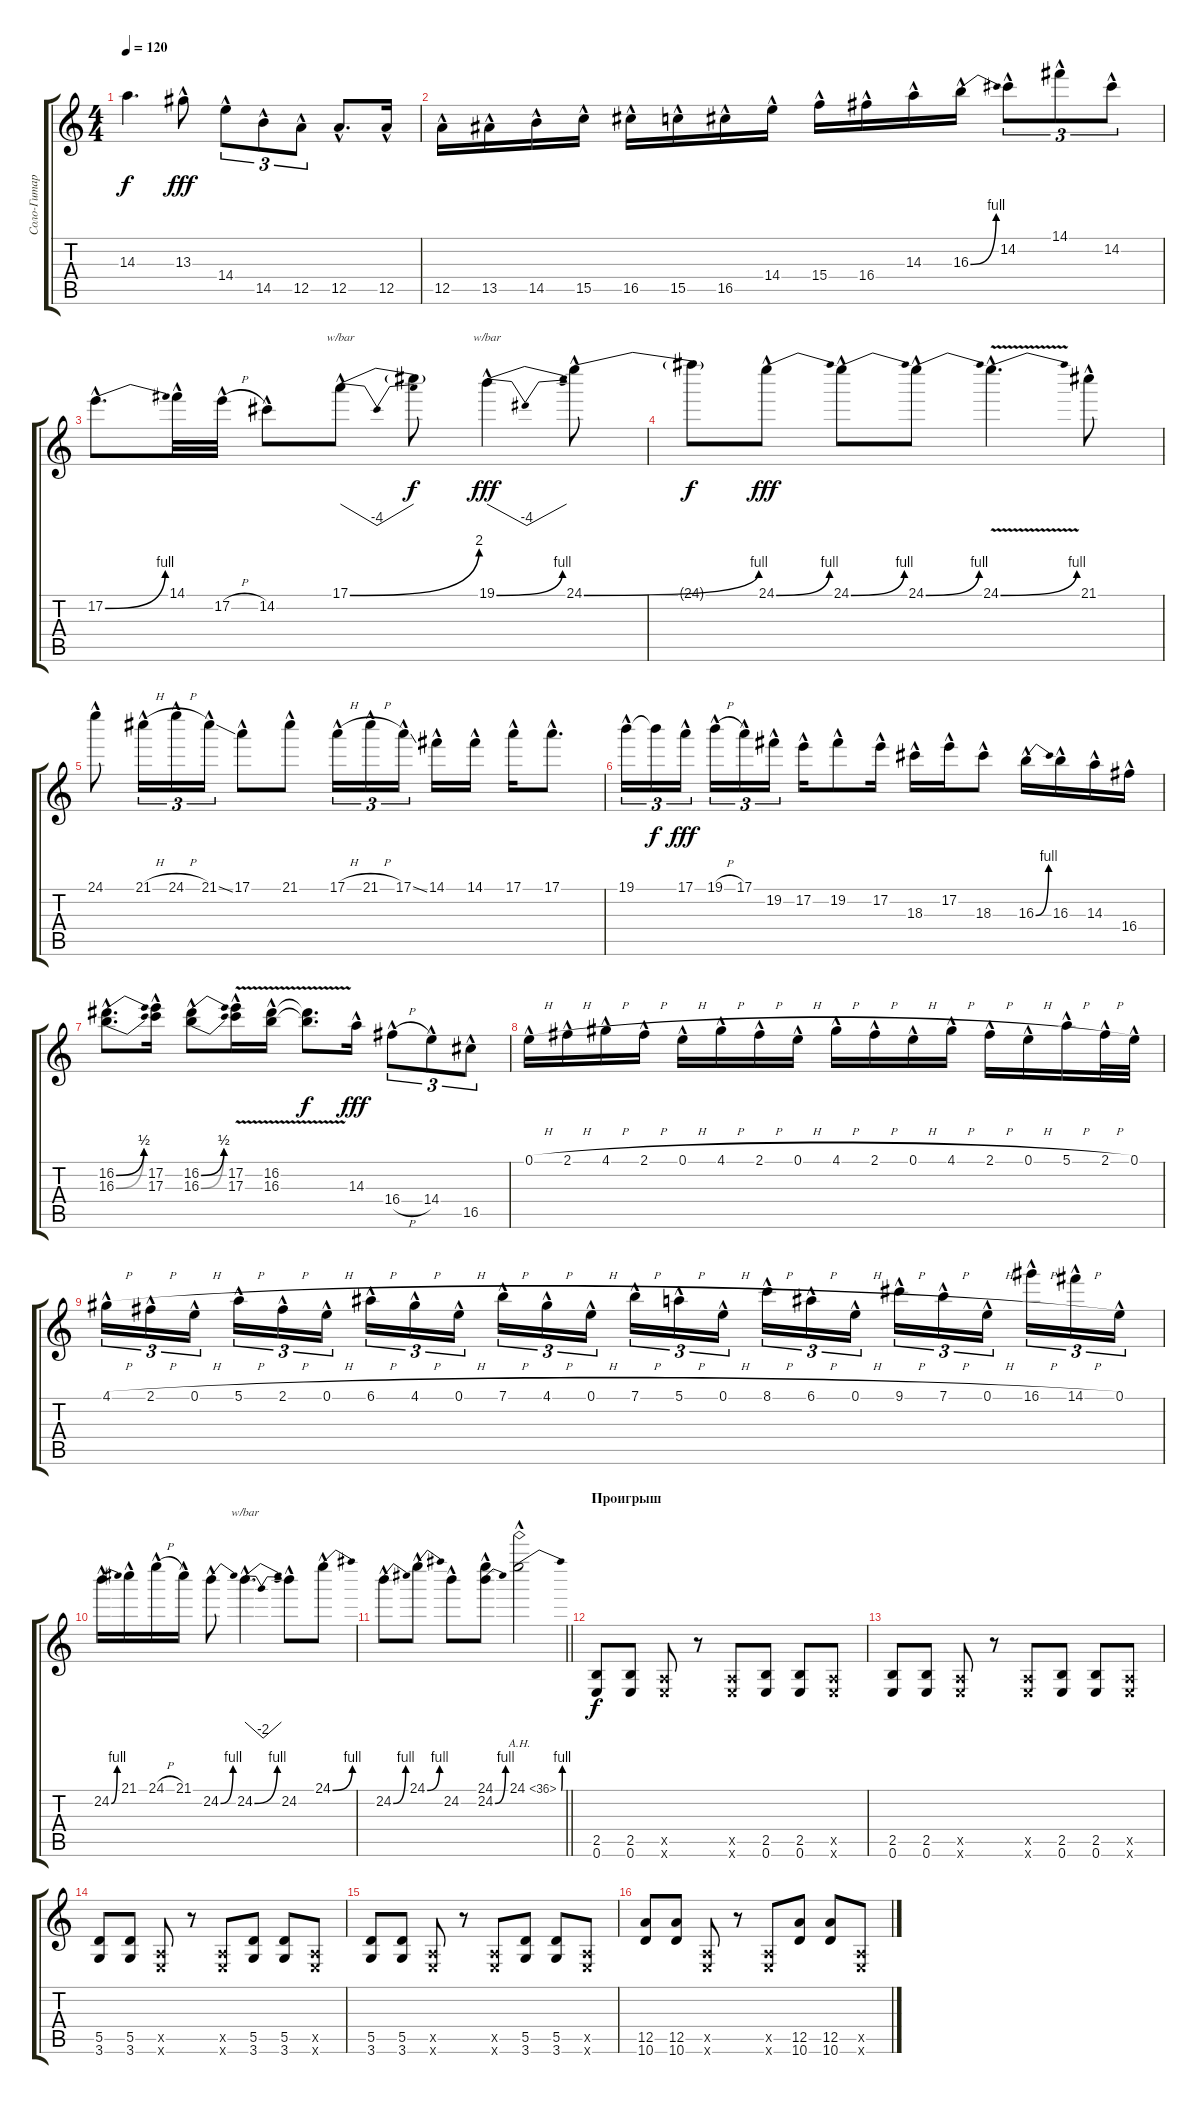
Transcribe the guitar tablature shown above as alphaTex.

\track ("Соло-Гитара" "Соло-Гитар") {instrument overdrivenguitar}
\staff {score tabs}
\tuning (E4 B3 G3 D3 A2 E2) {hide}
\ts (4 4)
\tempo 120
\clef g2
\ks c
14.3{t}.4{d dy f} 13.3{hac}.8{dy fff} 14.4{hac}.8{tu (3 2)} 14.5{hac}.8{tu (3 2)} 12.5{hac}.8{tu (3 2)} 12.5{hac}.8{d} 12.5{hac}.16 |
12.5{hac}.16 13.5{hac}.16 14.5{hac}.16 15.5{hac}.16 16.5{hac}.16 15.5{hac}.16 16.5{hac}.16 14.4{hac}.16 15.4{hac}.16 16.4{hac}.16 14.3{hac}.16 16.3{be (bend 0 0 60 4) hac}.16 14.2{hac}.8{tu (3 2)} 14.1{hac}.8{tu (3 2)} 14.2{hac}.8{tu (3 2)} |
17.2{be (bend 0 0 60 4) hac}.8{d} 14.1{hac}.32 17.2{h hac}.32 14.2{hac}.8 17.1{be (bend 0 0 60 8) hac}.8{tbe (dip default 0 0 30 -16 60 0)} 17.1{t}.8{dy f} 19.1{be (bend 0 0 60 4) hac}.4{tbe (dip default 0 0 30 -16 60 0) dy fff} 24.1{be (bend 0 0 60 4) hac}.8 |
24.1{t}.8{dy f} 24.1{be (bend 0 0 60 4) hac}.8{dy fff} 24.1{be (bend 0 0 60 4) hac}.8 24.1{be (bend 0 0 60 4) hac}.8 24.1{be (bend 0 0 60 4) v hac}.4{d} 21.1{hac}.8 |
24.1{hac}.8 21.1{h hac}.16{tu (3 2)} 24.1{h hac}.16{tu (3 2)} 21.1{ss hac}.16{tu (3 2)} 17.1{hac}.8 21.1{hac}.8 17.1{h hac}.16{tu (3 2)} 21.1{h hac}.16{tu (3 2)} 17.1{ss hac}.16{tu (3 2) beam splitsecondary} 14.1{hac}.16 14.1{hac}.16 17.1{hac}.16 17.1{hac}.8{d} |
19.1{hac}.16{tu (3 2)} 19.1{t}.16{tu (3 2) dy f} 17.1{hac}.16{tu (3 2) dy fff beam splitsecondary} 19.1{h hac}.16{tu (3 2)} 17.1{hac}.16{tu (3 2)} 19.2{hac}.16{tu (3 2)} 17.2{hac}.16 19.2{hac}.8 17.2{hac}.16 18.3{hac}.16 17.2{hac}.16 18.3{hac}.8 16.3{be (bend 0 0 60 4) hac}.16 16.3{hac}.16 14.3{hac}.16 16.4{hac}.16 |
(16.2{be (bend 0 0 60 2) hac} 16.3{be (bend 0 0 60 2) hac}).8{d} (17.2{hac} 17.3{hac}).16 (16.2{be (bend 0 0 60 2) hac} 16.3{be (bend 0 0 60 2) hac}).8 (17.2{v hac} 17.3{v hac}).16 (16.2{v hac} 16.3{v hac}).16 (16.2{t} 16.3{t}).8{d dy f} 14.3{hac}.16{dy fff} 16.4{h hac}.8{tu (3 2)} 14.4{hac}.8{tu (3 2)} 16.5{hac}.8{tu (3 2)} |
0.1{h hac}.16 2.1{h hac}.16 4.1{h hac}.16 2.1{h hac}.16 0.1{h hac}.16 4.1{h hac}.16 2.1{h hac}.16 0.1{h hac}.16 4.1{h hac}.16 2.1{h hac}.16 0.1{h hac}.16 4.1{h hac}.16 2.1{h hac}.16 0.1{h hac}.16 5.1{h hac}.16 2.1{h hac}.32 0.1{hac}.32 |
4.1{h hac}.16{tu (3 2)} 2.1{h hac}.16{tu (3 2)} 0.1{h hac}.16{tu (3 2) beam splitsecondary} 5.1{h hac}.16{tu (3 2)} 2.1{h hac}.16{tu (3 2)} 0.1{h hac}.16{tu (3 2)} 6.1{h hac}.16{tu (3 2)} 4.1{h hac}.16{tu (3 2)} 0.1{h hac}.16{tu (3 2) beam splitsecondary} 7.1{h hac}.16{tu (3 2)} 4.1{h hac}.16{tu (3 2)} 0.1{h hac}.16{tu (3 2)} 7.1{h hac}.16{tu (3 2)} 5.1{h hac}.16{tu (3 2)} 0.1{h hac}.16{tu (3 2) beam splitsecondary} 8.1{h hac}.16{tu (3 2)} 6.1{h hac}.16{tu (3 2)} 0.1{h hac}.16{tu (3 2)} 9.1{h hac}.16{tu (3 2)} 7.1{h hac}.16{tu (3 2)} 0.1{h hac}.16{tu (3 2) beam splitsecondary} 16.1{h hac}.16{tu (3 2)} 14.1{h hac}.16{tu (3 2)} 0.1{hac}.16{tu (3 2)} |
24.2{be (bend 0 0 60 4) hac}.16 21.1{hac}.16 24.1{h hac}.16 21.1{hac}.16 24.2{be (bend 0 0 60 4) hac}.8 24.2{be (bend 0 0 60 4) hac}.4{d tbe (dip default 0 0 30 -8 60 0)} 24.2{hac}.8 24.1{be (bend 0 0 60 4) hac}.8 |
\barLineRight lightlight
24.2{be (bend 0 0 60 4) hac}.8 24.1{be (bend 0 0 60 4) hac}.8 24.2{hac}.8 (24.1{hac} 24.2{be (bend 0 0 60 4) hac}).8 24.1{be (bend 0 0 60 4) ah 12 hac}.2 |
\section ("" "Проигрыш")
(2.5 0.6).8{dy f} (2.5 0.6).8 (0.5{x} 0.6{x}).8 r.8 (0.5{x} 0.6{x}).8 (2.5 0.6).8 (2.5 0.6).8 (0.5{x} 0.6{x}).8 |
(2.5 0.6).8 (2.5 0.6).8 (0.5{x} 0.6{x}).8 r.8 (0.5{x} 0.6{x}).8 (2.5 0.6).8 (2.5 0.6).8 (0.5{x} 0.6{x}).8 |
(5.5 3.6).8 (5.5 3.6).8 (0.5{x} 0.6{x}).8 r.8 (0.5{x} 0.6{x}).8 (5.5 3.6).8 (5.5 3.6).8 (0.5{x} 0.6{x}).8 |
(5.5 3.6).8 (5.5 3.6).8 (0.5{x} 0.6{x}).8 r.8 (0.5{x} 0.6{x}).8 (5.5 3.6).8 (5.5 3.6).8 (0.5{x} 0.6{x}).8 |
(12.5 10.6).8 (12.5 10.6).8 (0.5{x} 0.6{x}).8 r.8 (0.5{x} 0.6{x}).8 (12.5 10.6).8 (12.5 10.6).8 (0.5{x} 0.6{x}).8
